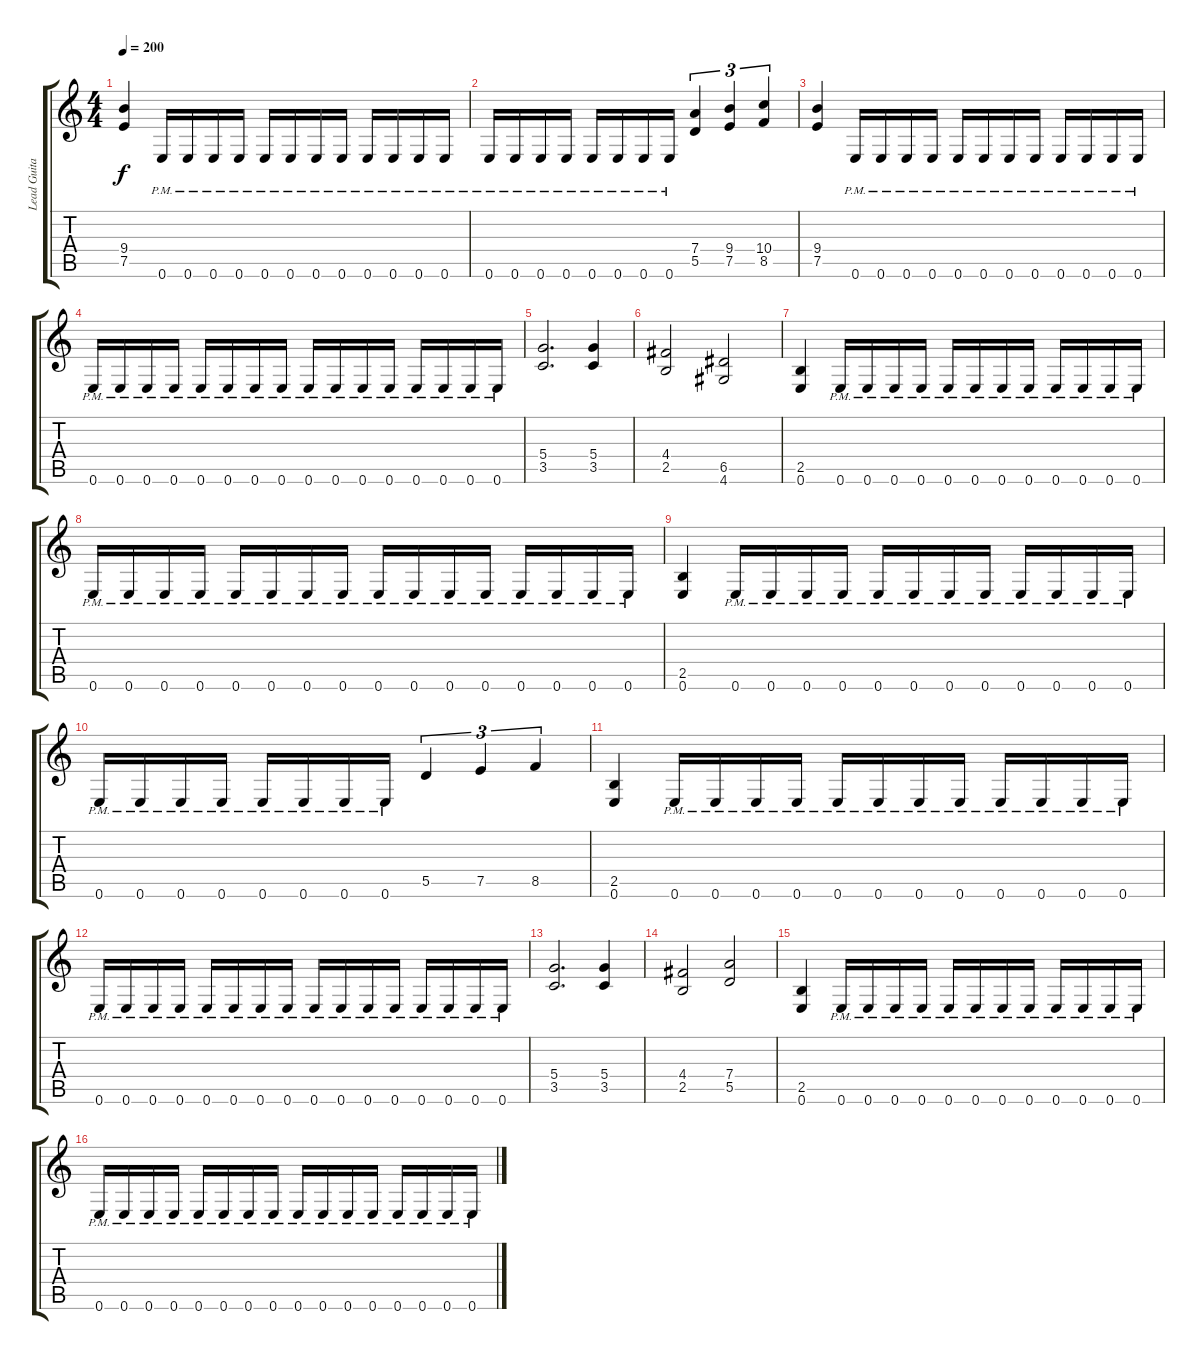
\track ("Lead Guitar" "Lead Guita") {instrument distortionguitar}
\staff {score tabs}
\tuning (E4 B3 G3 D3 A2 E2) {hide}
\ts (4 4)
\tempo 200
\clef g2
\ks c
(9.4 7.5).4{dy f} 0.6{pm}.16 0.6{pm}.16 0.6{pm}.16 0.6{pm}.16 0.6{pm}.16 0.6{pm}.16 0.6{pm}.16 0.6{pm}.16 0.6{pm}.16 0.6{pm}.16 0.6{pm}.16 0.6{pm}.16 |
0.6{pm}.16 0.6{pm}.16 0.6{pm}.16 0.6{pm}.16 0.6{pm}.16 0.6{pm}.16 0.6{pm}.16 0.6{pm}.16 (7.4 5.5).4{tu (3 2)} (9.4 7.5).4{tu (3 2)} (10.4 8.5).4{tu (3 2)} |
(9.4 7.5).4 0.6{pm}.16 0.6{pm}.16 0.6{pm}.16 0.6{pm}.16 0.6{pm}.16 0.6{pm}.16 0.6{pm}.16 0.6{pm}.16 0.6{pm}.16 0.6{pm}.16 0.6{pm}.16 0.6{pm}.16 |
0.6{pm}.16 0.6{pm}.16 0.6{pm}.16 0.6{pm}.16 0.6{pm}.16 0.6{pm}.16 0.6{pm}.16 0.6{pm}.16 0.6{pm}.16 0.6{pm}.16 0.6{pm}.16 0.6{pm}.16 0.6{pm}.16 0.6{pm}.16 0.6{pm}.16 0.6{pm}.16 |
(5.4 3.5).2{d} (5.4 3.5).4 |
(4.4 2.5).2 (6.5 4.6).2 |
(2.5 0.6).4 0.6{pm}.16 0.6{pm}.16 0.6{pm}.16 0.6{pm}.16 0.6{pm}.16 0.6{pm}.16 0.6{pm}.16 0.6{pm}.16 0.6{pm}.16 0.6{pm}.16 0.6{pm}.16 0.6{pm}.16 |
0.6{pm}.16 0.6{pm}.16 0.6{pm}.16 0.6{pm}.16 0.6{pm}.16 0.6{pm}.16 0.6{pm}.16 0.6{pm}.16 0.6{pm}.16 0.6{pm}.16 0.6{pm}.16 0.6{pm}.16 0.6{pm}.16 0.6{pm}.16 0.6{pm}.16 0.6{pm}.16 |
(2.5 0.6).4 0.6{pm}.16 0.6{pm}.16 0.6{pm}.16 0.6{pm}.16 0.6{pm}.16 0.6{pm}.16 0.6{pm}.16 0.6{pm}.16 0.6{pm}.16 0.6{pm}.16 0.6{pm}.16 0.6{pm}.16 |
0.6{pm}.16 0.6{pm}.16 0.6{pm}.16 0.6{pm}.16 0.6{pm}.16 0.6{pm}.16 0.6{pm}.16 0.6{pm}.16 5.5.4{tu (3 2)} 7.5.4{tu (3 2)} 8.5.4{tu (3 2)} |
(2.5 0.6).4 0.6{pm}.16 0.6{pm}.16 0.6{pm}.16 0.6{pm}.16 0.6{pm}.16 0.6{pm}.16 0.6{pm}.16 0.6{pm}.16 0.6{pm}.16 0.6{pm}.16 0.6{pm}.16 0.6{pm}.16 |
0.6{pm}.16 0.6{pm}.16 0.6{pm}.16 0.6{pm}.16 0.6{pm}.16 0.6{pm}.16 0.6{pm}.16 0.6{pm}.16 0.6{pm}.16 0.6{pm}.16 0.6{pm}.16 0.6{pm}.16 0.6{pm}.16 0.6{pm}.16 0.6{pm}.16 0.6{pm}.16 |
(5.4 3.5).2{d} (5.4 3.5).4 |
(4.4 2.5).2 (7.4 5.5).2 |
(2.5 0.6).4 0.6{pm}.16 0.6{pm}.16 0.6{pm}.16 0.6{pm}.16 0.6{pm}.16 0.6{pm}.16 0.6{pm}.16 0.6{pm}.16 0.6{pm}.16 0.6{pm}.16 0.6{pm}.16 0.6{pm}.16 |
0.6{pm}.16 0.6{pm}.16 0.6{pm}.16 0.6{pm}.16 0.6{pm}.16 0.6{pm}.16 0.6{pm}.16 0.6{pm}.16 0.6{pm}.16 0.6{pm}.16 0.6{pm}.16 0.6{pm}.16 0.6{pm}.16 0.6{pm}.16 0.6{pm}.16 0.6{pm}.16
